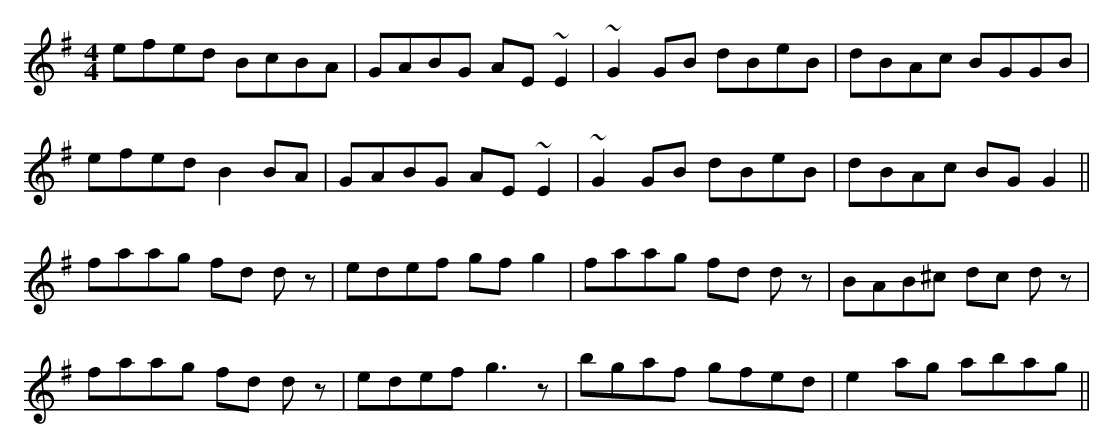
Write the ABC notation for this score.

X:1
M:4/4
K:G
efed BcBA|GABG AE~E2|~G2GB dBeB|dBAc BGGB|
efed B2BA|GABG AE~E2|~G2GB dBeB|dBAc BGG2||
faag fd dz|edef gf g2|faag fd dz|BAB^c dc dz|
faag fd dz|edef g3 z|bgaf gfed|e2 ag abag||
